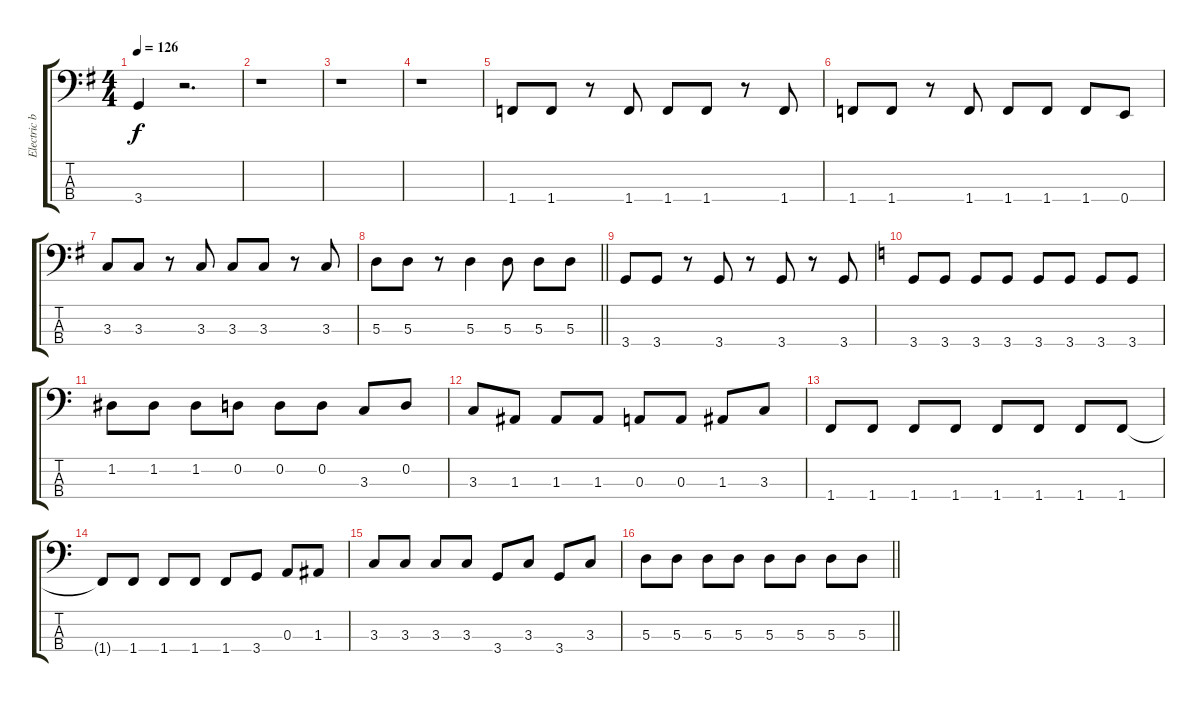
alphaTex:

\track ("Electric bass" "Electric b") {instrument electricbassfinger}
\staff {score tabs}
\tuning (G2 D2 A1 E1) {hide}
\ts (4 4)
\tempo 126
\clef f4
\ks g
3.4.4{dy f} r.2{d} |
r.1 |
r.1 |
r.1 |
1.4.8 1.4.8 r.8 1.4.8 1.4.8 1.4.8 r.8 1.4.8 |
1.4.8 1.4.8 r.8 1.4.8 1.4.8 1.4.8 1.4.8 0.4.8 |
3.3.8 3.3.8 r.8 3.3.8 3.3.8 3.3.8 r.8 3.3.8 |
\barLineRight lightlight
5.3.8 5.3.8 r.8 5.3.4 5.3.8 5.3.8 5.3.8 |
3.4.8 3.4.8 r.8 3.4.8 r.8 3.4.8 r.8 3.4.8 |
\ks c
3.4.8 3.4.8 3.4.8 3.4.8 3.4.8 3.4.8 3.4.8 3.4.8 |
1.2.8 1.2.8 1.2.8 0.2.8 0.2.8 0.2.8 3.3.8 0.2.8 |
3.3.8 1.3.8 1.3.8 1.3.8 0.3.8 0.3.8 1.3.8 3.3.8 |
1.4.8 1.4.8 1.4.8 1.4.8 1.4.8 1.4.8 1.4.8 1.4.8 |
1.4{t}.8 1.4.8 1.4.8 1.4.8 1.4.8 3.4.8 0.3.8 1.3.8 |
3.3.8 3.3.8 3.3.8 3.3.8 3.4.8 3.3.8 3.4.8 3.3.8 |
\barLineRight lightlight
5.3.8 5.3.8 5.3.8 5.3.8 5.3.8 5.3.8 5.3.8 5.3.8
